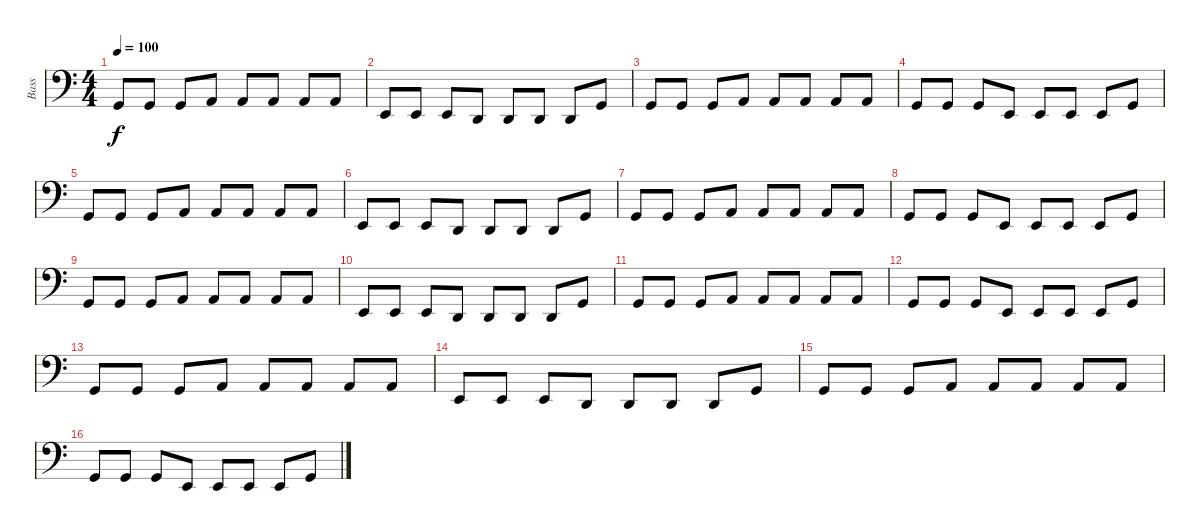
\track ("Bass" "Bass") {instrument electricbassfinger}
\staff {score}
\tuning (C3 G2 D2 A1 E1 B0) {hide}
\ts (4 4)
\tempo 100
\clef f4
\ks c
3.5.8{dy f} 3.5.8 3.5.8 0.4.8 0.4.8 0.4.8 0.4.8 0.4.8 |
0.5.8 0.5.8 0.5.8 3.6.8 3.6.8 3.6.8 3.6.8 3.5.8 |
3.5.8 3.5.8 3.5.8 0.4.8 0.4.8 0.4.8 0.4.8 0.4.8 |
3.5.8 3.5.8 3.5.8 0.5.8 0.5.8 0.5.8 0.5.8 3.5.8 |
3.5.8 3.5.8 3.5.8 0.4.8 0.4.8 0.4.8 0.4.8 0.4.8 |
0.5.8 0.5.8 0.5.8 3.6.8 3.6.8 3.6.8 3.6.8 3.5.8 |
3.5.8 3.5.8 3.5.8 0.4.8 0.4.8 0.4.8 0.4.8 0.4.8 |
3.5.8 3.5.8 3.5.8 0.5.8 0.5.8 0.5.8 0.5.8 3.5.8 |
3.5.8 3.5.8 3.5.8 0.4.8 0.4.8 0.4.8 0.4.8 0.4.8 |
0.5.8 0.5.8 0.5.8 3.6.8 3.6.8 3.6.8 3.6.8 3.5.8 |
3.5.8 3.5.8 3.5.8 0.4.8 0.4.8 0.4.8 0.4.8 0.4.8 |
3.5.8 3.5.8 3.5.8 0.5.8 0.5.8 0.5.8 0.5.8 3.5.8 |
3.5.8 3.5.8 3.5.8 0.4.8 0.4.8 0.4.8 0.4.8 0.4.8 |
0.5.8 0.5.8 0.5.8 3.6.8 3.6.8 3.6.8 3.6.8 3.5.8 |
3.5.8 3.5.8 3.5.8 0.4.8 0.4.8 0.4.8 0.4.8 0.4.8 |
3.5.8 3.5.8 3.5.8 0.5.8 0.5.8 0.5.8 0.5.8 3.5.8
